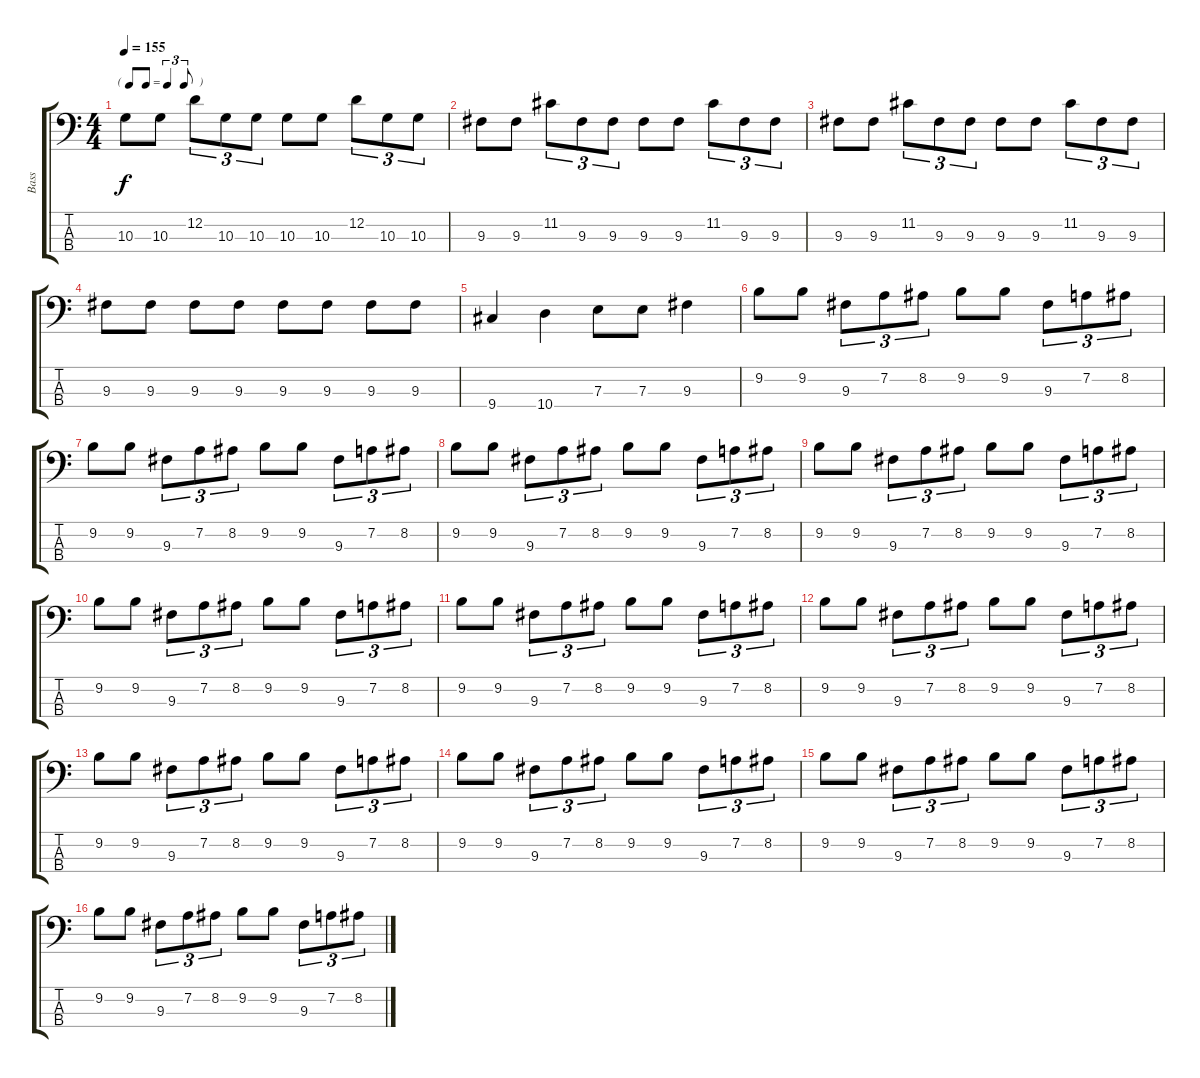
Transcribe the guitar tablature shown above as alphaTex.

\track ("Bass" "Bass") {instrument electricbassfinger}
\staff {score tabs}
\tuning (G2 D2 A1 E1) {hide}
\ts (4 4)
\tf triplet8th
\tempo 155
\clef f4
\ks c
10.3.8{dy f} 10.3.8 12.2.8{tu (3 2)} 10.3.8{tu (3 2)} 10.3.8{tu (3 2)} 10.3.8 10.3.8 12.2.8{tu (3 2)} 10.3.8{tu (3 2)} 10.3.8{tu (3 2)} |
9.3.8 9.3.8 11.2.8{tu (3 2)} 9.3.8{tu (3 2)} 9.3.8{tu (3 2)} 9.3.8 9.3.8 11.2.8{tu (3 2)} 9.3.8{tu (3 2)} 9.3.8{tu (3 2)} |
9.3.8 9.3.8 11.2.8{tu (3 2)} 9.3.8{tu (3 2)} 9.3.8{tu (3 2)} 9.3.8 9.3.8 11.2.8{tu (3 2)} 9.3.8{tu (3 2)} 9.3.8{tu (3 2)} |
9.3.8 9.3.8 9.3.8 9.3.8 9.3.8 9.3.8 9.3.8 9.3.8 |
9.4.4 10.4.4 7.3.8 7.3.8 9.3.4 |
9.2.8{volume 11} 9.2.8 9.3.8{tu (3 2)} 7.2.8{tu (3 2)} 8.2.8{tu (3 2)} 9.2.8 9.2.8 9.3.8{tu (3 2)} 7.2.8{tu (3 2)} 8.2.8{tu (3 2)} |
9.2.8 9.2.8 9.3.8{tu (3 2)} 7.2.8{tu (3 2)} 8.2.8{tu (3 2)} 9.2.8 9.2.8 9.3.8{tu (3 2)} 7.2.8{tu (3 2)} 8.2.8{tu (3 2)} |
9.2.8 9.2.8 9.3.8{tu (3 2)} 7.2.8{tu (3 2)} 8.2.8{tu (3 2)} 9.2.8 9.2.8 9.3.8{tu (3 2)} 7.2.8{tu (3 2)} 8.2.8{tu (3 2)} |
9.2.8 9.2.8 9.3.8{tu (3 2)} 7.2.8{tu (3 2)} 8.2.8{tu (3 2)} 9.2.8 9.2.8 9.3.8{tu (3 2)} 7.2.8{tu (3 2)} 8.2.8{tu (3 2)} |
9.2.8 9.2.8 9.3.8{tu (3 2)} 7.2.8{tu (3 2)} 8.2.8{tu (3 2)} 9.2.8 9.2.8 9.3.8{tu (3 2)} 7.2.8{tu (3 2)} 8.2.8{tu (3 2)} |
9.2.8 9.2.8 9.3.8{tu (3 2)} 7.2.8{tu (3 2)} 8.2.8{tu (3 2)} 9.2.8 9.2.8 9.3.8{tu (3 2)} 7.2.8{tu (3 2)} 8.2.8{tu (3 2)} |
9.2.8 9.2.8 9.3.8{tu (3 2)} 7.2.8{tu (3 2)} 8.2.8{tu (3 2)} 9.2.8 9.2.8 9.3.8{tu (3 2)} 7.2.8{tu (3 2)} 8.2.8{tu (3 2)} |
9.2.8 9.2.8 9.3.8{tu (3 2)} 7.2.8{tu (3 2)} 8.2.8{tu (3 2)} 9.2.8 9.2.8 9.3.8{tu (3 2)} 7.2.8{tu (3 2)} 8.2.8{tu (3 2)} |
9.2.8 9.2.8 9.3.8{tu (3 2)} 7.2.8{tu (3 2)} 8.2.8{tu (3 2)} 9.2.8 9.2.8 9.3.8{tu (3 2)} 7.2.8{tu (3 2)} 8.2.8{tu (3 2)} |
9.2.8 9.2.8 9.3.8{tu (3 2)} 7.2.8{tu (3 2)} 8.2.8{tu (3 2)} 9.2.8 9.2.8 9.3.8{tu (3 2)} 7.2.8{tu (3 2)} 8.2.8{tu (3 2)} |
9.2.8 9.2.8 9.3.8{tu (3 2)} 7.2.8{tu (3 2)} 8.2.8{tu (3 2)} 9.2.8 9.2.8 9.3.8{tu (3 2)} 7.2.8{tu (3 2)} 8.2.8{tu (3 2)}
